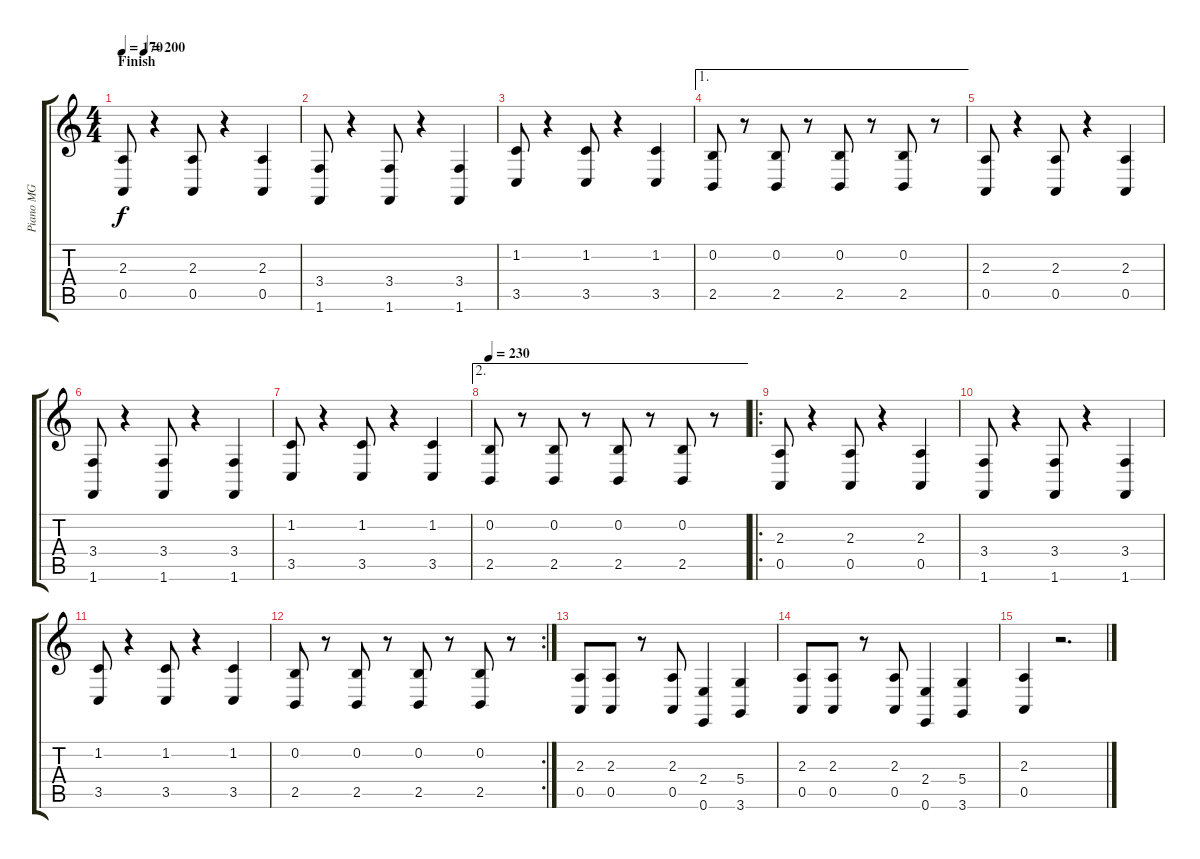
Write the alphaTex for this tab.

\track ("Piano MG" "Piano MG") {instrument acousticgrandpiano}
\staff {score tabs}
\tuning (E4 B3 G3 D3 A2 E2) {hide}
\ts (4 4)
\section ("" "Finish")
\tempo 170
\tempo (200 0.125)
\clef g2
\ks c
(2.3 0.5).8{dy f volume 16} r.4 (2.3 0.5).8 r.4 (2.3 0.5).4 |
(3.4 1.6).8 r.4 (3.4 1.6).8 r.4 (3.4 1.6).4 |
(1.2 3.5).8 r.4 (1.2 3.5).8 r.4 (1.2 3.5).4 |
\ae 1
(0.2 2.5).8 r.8 (0.2 2.5).8 r.8 (0.2 2.5).8 r.8 (0.2 2.5).8 r.8 |
(2.3 0.5).8 r.4 (2.3 0.5).8 r.4 (2.3 0.5).4 |
(3.4 1.6).8 r.4 (3.4 1.6).8 r.4 (3.4 1.6).4 |
(1.2 3.5).8 r.4 (1.2 3.5).8 r.4 (1.2 3.5).4 |
\ae 2
\tempo 230
(0.2 2.5).8 r.8 (0.2 2.5).8 r.8 (0.2 2.5).8 r.8 (0.2 2.5).8 r.8 |
\ro
(2.3 0.5).8 r.4 (2.3 0.5).8 r.4 (2.3 0.5).4 |
(3.4 1.6).8 r.4 (3.4 1.6).8 r.4 (3.4 1.6).4 |
(1.2 3.5).8 r.4 (1.2 3.5).8 r.4 (1.2 3.5).4 |
\rc 2
(0.2 2.5).8 r.8 (0.2 2.5).8 r.8 (0.2 2.5).8 r.8 (0.2 2.5).8 r.8 |
(2.3 0.5).8 (2.3 0.5).8 r.8 (2.3 0.5).8 (2.4 0.6).4 (5.4 3.6).4 |
(2.3 0.5).8 (2.3 0.5).8 r.8 (2.3 0.5).8 (2.4 0.6).4 (5.4 3.6).4 |
(2.3 0.5).4 r.2{d}
